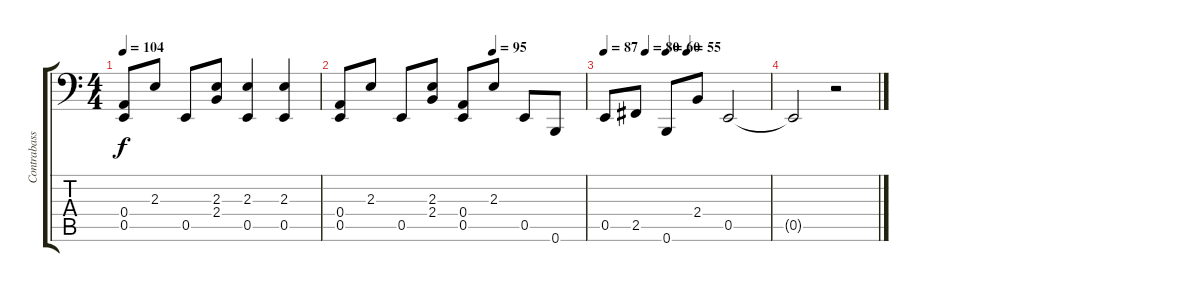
\track ("Contrabass" "Contrabass") {instrument contrabass}
\staff {score tabs}
\tuning (B2 G2 D2 A1 E1 B0) {hide}
\ts (4 4)
\tempo 104
\clef f4
\ks c
(0.4 0.5).8{dy f} 2.3.8 0.5.8 (2.3 2.4).8 (2.3 0.5).4 (2.3 0.5).4 |
\tempo (95 0.625)
(0.4 0.5).8 2.3.8 0.5.8 (2.3 2.4).8 (0.4 0.5).8 2.3.8 0.5.8 0.6.8 |
\tempo 87
\tempo (80 0.25)
\tempo (60 0.375)
\tempo (55 0.5)
0.5.8 2.5.8 0.6.8 2.4.8 0.5.2 |
0.5{t}.2 r.2
